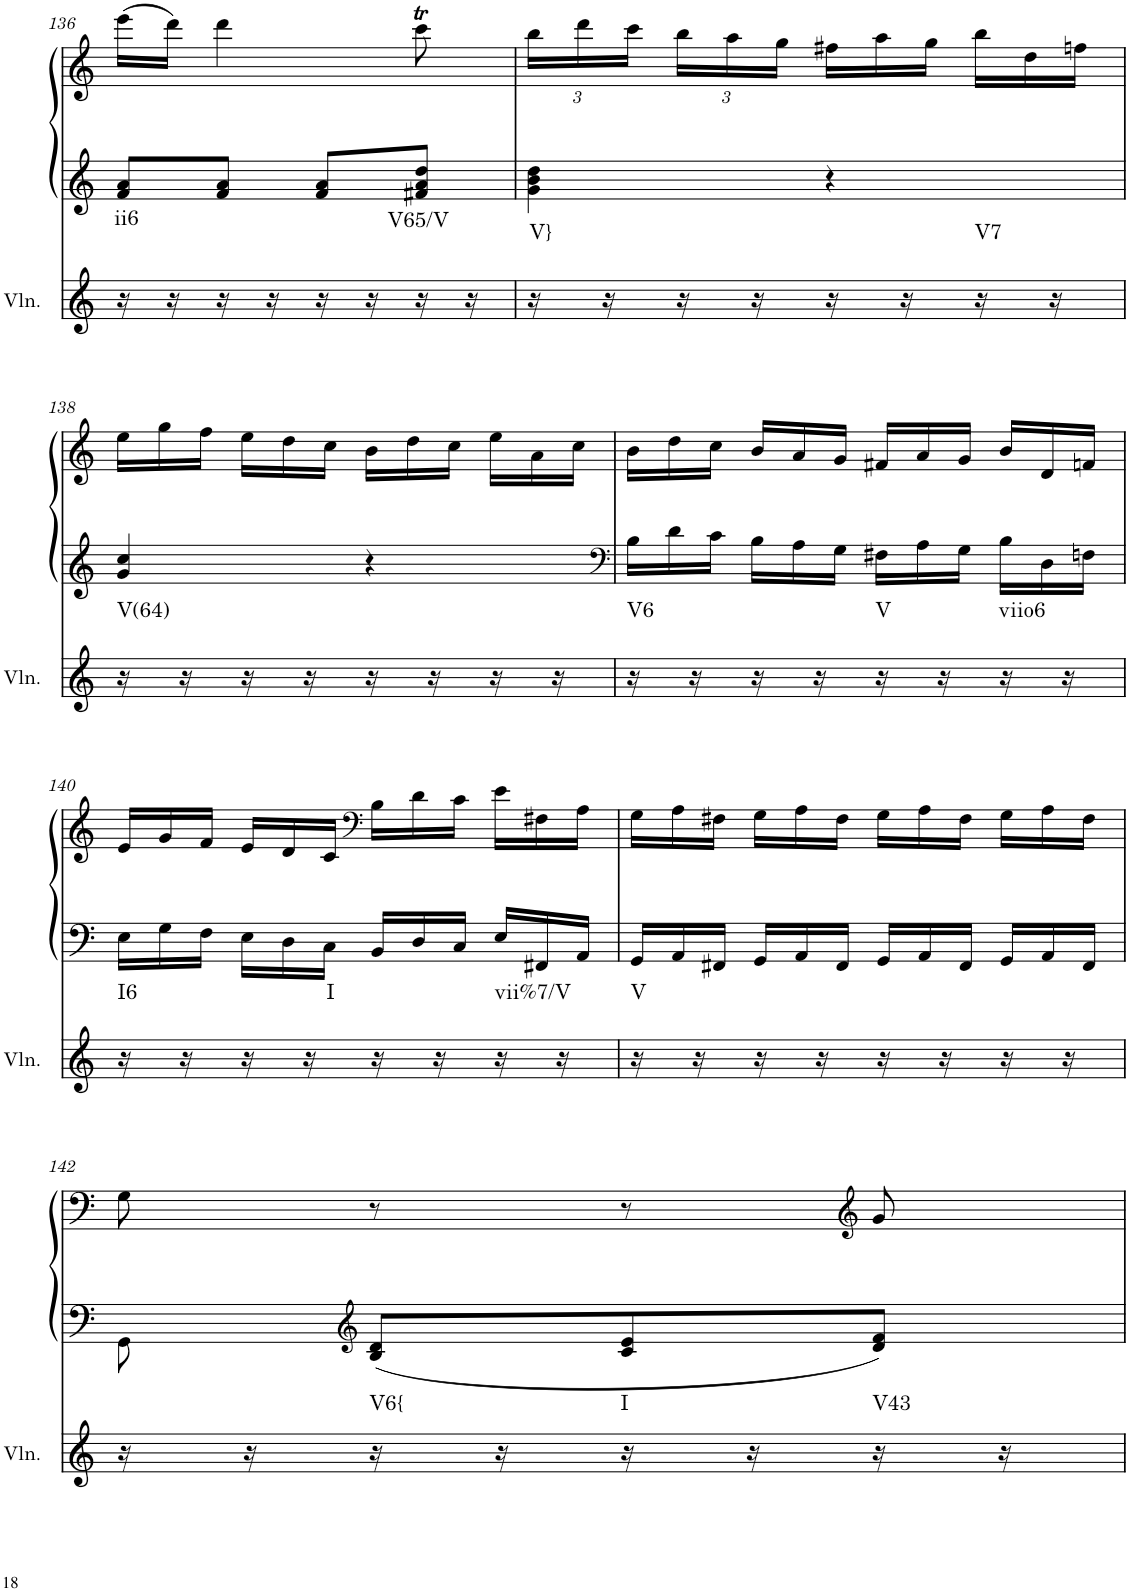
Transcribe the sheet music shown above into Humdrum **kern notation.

**kern	**harte	**kern	**kern
*part2	*part2	*part1	*part1
*staff3	*	*staff2	*staff1
*I"Violin	*	*I"Klavier linke Hand	*
*I'Vln.	*	*	*
!!LO:PB:g=z
*clefG2	*	*clefG2	*clefG2
*k[]	*	*k[]	*k[]
*M2/4	*	*M2/4	*M2/4
=136	=136	=136	=136
!	!LO:H:kt=ii6	!	!
16r	N	8f/ 8a/L	(16eee\LL
16r	.	.	16ddd\JJ)
16r	.	8f/ 8a/J	4ddd\
16r	.	.	.
16r	.	8f/ 8a/L	.
16r	.	.	.
!	!LO:H:kt=V65/V	!	!
16r	N	8f#X/ 8a/ 8dd/J	8cccT\
16r	.	.	.
=137	=137	=137	=137
*	*	*	*Xbrackettup
!	!LO:H:kt=V}	!	!
16r	N	4g\ 4b\ 4dd\	24bb\LL
.	.	.	24ddd\
16r	.	.	.
.	.	.	24ccc\JJ
16r	.	.	24bb\LL
.	.	.	24aa\
16r	.	.	.
.	.	.	24gg\JJ
16r	.	4r	24ff#X\LL
.	.	.	24aa\
16r	.	.	.
.	.	.	24gg\JJ
!	!LO:H:kt=V7	!	!
16r	N	.	24bb\LL
.	.	.	24dd\
16r	.	.	.
.	.	.	24ffn\JJ
!!LO:LB:g=z
=138	=138	=138	=138
!	!LO:H:kt=V(64)	!	!
16r	N	4g/ 4cc/	24ee\LL
.	.	.	24gg\
16r	.	.	.
.	.	.	24ff\JJ
16r	.	.	24ee\LL
.	.	.	24dd\
16r	.	.	.
.	.	.	24cc\JJ
16r	.	4r	24b\LL
.	.	.	24dd\
16r	.	.	.
.	.	.	24cc\JJ
16r	.	.	24ee\LL
.	.	.	24a\
16r	.	.	.
.	.	.	24cc\JJ
=139	=139	=139	=139
*	*	*clefF4	*
*	*	*Xbrackettup	*
!	!LO:H:kt=V6	!	!
16r	N	24B\LL	24b\LL
.	.	24d\	24dd\
16r	.	.	.
.	.	24c\JJ	24cc\JJ
16r	.	24B\LL	24b/LL
.	.	24A\	24a/
16r	.	.	.
.	.	24G\JJ	24g/JJ
!	!LO:H:kt=V	!	!
16r	N	24F#X\LL	24f#X/LL
.	.	24A\	24a/
16r	.	.	.
.	.	24G\JJ	24g/JJ
!	!LO:H:kt=viio6	!	!
16r	N	24B\LL	24b/LL
.	.	24D\	24d/
16r	.	.	.
.	.	24Fn\JJ	24fn/JJ
!!LO:LB:g=z
=140	=140	=140	=140
*	*	*^	*
!	!LO:H:kt=I6	!	!	!
16r	N	24E\LL	4.ryy	24e/LL
.	.	24G\	.	24g/
16r	.	.	.	.
.	.	24F\JJ	.	24f/JJ
16r	.	24E\LL	.	24e/LL
.	.	24D\	.	24d/
!	!LO:H:kt=I	!	!	!
16r	N	.	.	.
.	.	24C\JJ	.	24c/JJ
*	*	*	*	*clefF4
16r	.	24BB/LL	.	24B\LL
.	.	24D/	.	24d\
16r	.	.	.	.
.	.	24C/JJ	.	24c\JJ
!	!LO:H:kt=vii%7/V	!	!	!
16r	N	24E/LL	8ryy	24e\LL
.	.	24FF#X/	.	24F#X\
16r	.	.	.	.
.	.	24AA/JJ	.	24A\JJ
*	*	*v	*v	*
=141	=141	=141	=141
!	!LO:H:kt=V	!	!
16r	N	24GG/LL	24G\LL
.	.	24AA/	24A\
16r	.	.	.
.	.	24FF#X/JJ	24F#X\JJ
16r	.	24GG/LL	24G\LL
.	.	24AA/	24A\
16r	.	.	.
.	.	24FF#/JJ	24F#\JJ
16r	.	24GG/LL	24G\LL
.	.	24AA/	24A\
16r	.	.	.
.	.	24FF#/JJ	24F#\JJ
16r	.	24GG/LL	24G\LL
.	.	24AA/	24A\
16r	.	.	.
.	.	24FF#/JJ	24F#\JJ
!!LO:LB:g=z
=142	=142	=142	=142
16r	.	8GG\	8G\
16r	.	.	.
*	*	*clefG2	*
!	!LO:H:kt=V6{	!	!
16r	N	8B/ 8d/L	8r
16r	.	.	.
!	!LO:H:kt=I	!	!
16r	N	8c/ 8e/	8r
16r	.	.	.
*	*	*	*clefG2
!	!LO:H:kt=V43	!	!
16r	N	8d/ 8f/J	8g/
16r	.	.	.
=	=	=	=
*-	*-	*-	*-
